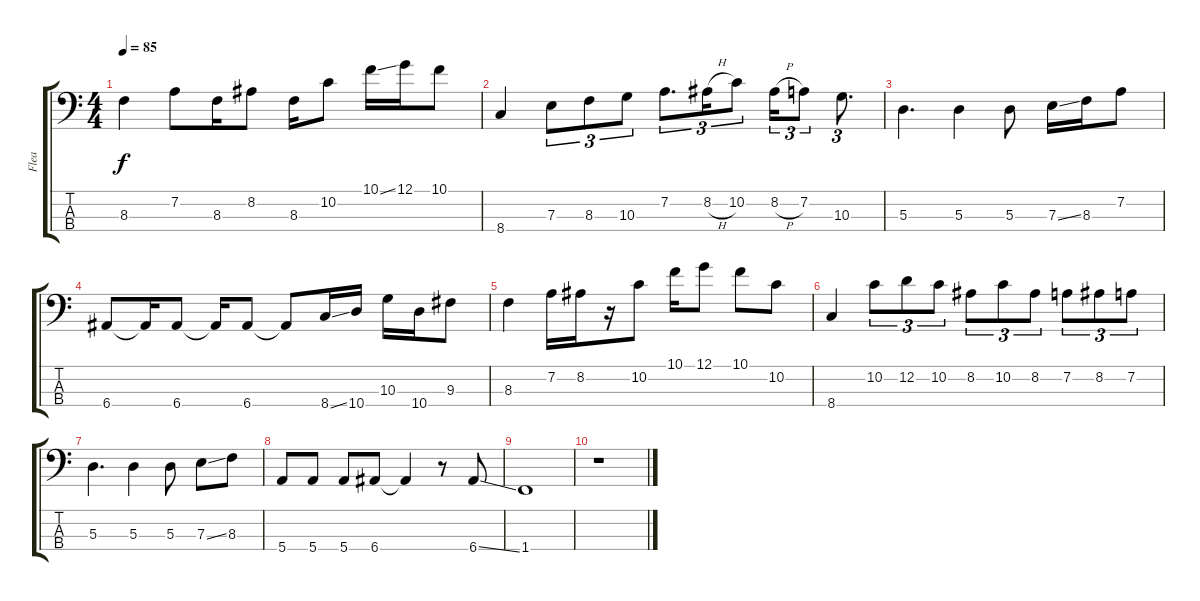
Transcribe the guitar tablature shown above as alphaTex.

\track ("Flea" "Flea") {instrument electricbassfinger}
\staff {score tabs}
\tuning (G2 D2 A1 E1) {hide}
\ts (4 4)
\tempo 85
\clef f4
\ks c
8.3.4{dy f} 7.2.8 8.3.16 8.2.8 8.3.16 10.2.8 10.1{ss}.16 12.1.16 10.1.8 |
8.4.4 7.3.8{tu (3 2)} 8.3.8{tu (3 2)} 10.3.8{tu (3 2)} 7.2.8{d tu (3 2)} 8.2{h}.16{tu (3 2)} 10.2.8{tu (3 2)} 8.2{h}.16{tu (3 2)} 7.2.8{tu (3 2)} 10.3.8{d tu (3 2)} |
5.3.4{d} 5.3.4 5.3.8 7.3{ss}.16 8.3.16 7.2.8 |
6.4.8 6.4{t}.16 6.4.8 6.4{t}.16 6.4.8 6.4{t}.8 8.4{ss}.16 10.4.16 10.3.16 10.4.16 9.3.8 |
8.3.4 7.2.16 8.2.16 r.16 10.2.8 10.1.16 12.1.8 10.1.8 10.2.8 |
8.4.4 10.2.8{tu (3 2)} 12.2.8{tu (3 2)} 10.2.8{tu (3 2)} 8.2.8{tu (3 2)} 10.2.8{tu (3 2)} 8.2.8{tu (3 2)} 7.2.8{tu (3 2)} 8.2.8{tu (3 2)} 7.2.8{tu (3 2)} |
5.3.4{d} 5.3.4 5.3.8 7.3{ss}.8 8.3.8 |
5.4.8 5.4.8 5.4.8 6.4.8 6.4{t}.4 r.8 6.4{ss}.8 |
1.4.1 |
r.1
